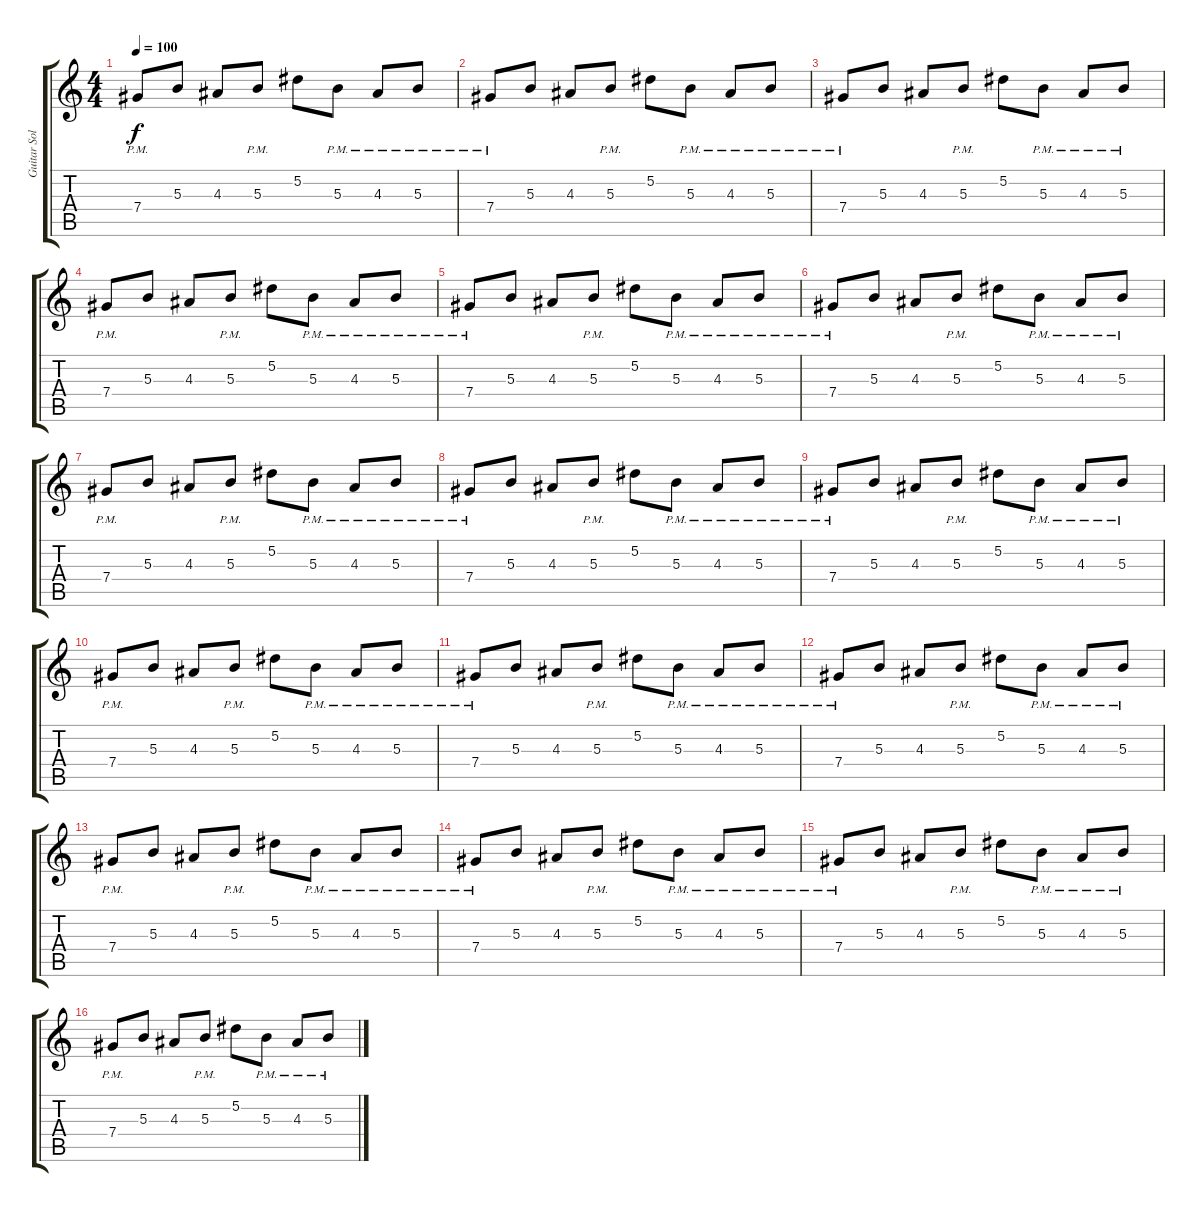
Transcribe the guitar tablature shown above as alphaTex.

\track ("Guitar Solo" "Guitar Sol") {instrument distortionguitar}
\staff {score tabs}
\tuning (Eb4 Bb3 Gb3 Db3 Ab2 Eb2) {hide}
\ts (4 4)
\tempo 100
\clef g2
\ks c
7.4{pm}.8{dy f} 5.3.8 4.3.8 5.3{pm}.8 5.2.8 5.3{pm}.8 4.3{pm}.8 5.3{pm}.8 |
7.4{pm}.8 5.3.8 4.3.8 5.3{pm}.8 5.2.8 5.3{pm}.8 4.3{pm}.8 5.3{pm}.8 |
7.4{pm}.8 5.3.8 4.3.8 5.3{pm}.8 5.2.8 5.3{pm}.8 4.3{pm}.8 5.3{pm}.8 |
7.4{pm}.8 5.3.8 4.3.8 5.3{pm}.8 5.2.8 5.3{pm}.8 4.3{pm}.8 5.3{pm}.8 |
7.4{pm}.8 5.3.8 4.3.8 5.3{pm}.8 5.2.8 5.3{pm}.8 4.3{pm}.8 5.3{pm}.8 |
7.4{pm}.8 5.3.8 4.3.8 5.3{pm}.8 5.2.8 5.3{pm}.8 4.3{pm}.8 5.3{pm}.8 |
7.4{pm}.8 5.3.8 4.3.8 5.3{pm}.8 5.2.8 5.3{pm}.8 4.3{pm}.8 5.3{pm}.8 |
7.4{pm}.8 5.3.8 4.3.8 5.3{pm}.8 5.2.8 5.3{pm}.8 4.3{pm}.8 5.3{pm}.8 |
7.4{pm}.8 5.3.8 4.3.8 5.3{pm}.8 5.2.8 5.3{pm}.8 4.3{pm}.8 5.3{pm}.8 |
7.4{pm}.8 5.3.8 4.3.8 5.3{pm}.8 5.2.8 5.3{pm}.8 4.3{pm}.8 5.3{pm}.8 |
7.4{pm}.8 5.3.8 4.3.8 5.3{pm}.8 5.2.8 5.3{pm}.8 4.3{pm}.8 5.3{pm}.8 |
7.4{pm}.8 5.3.8 4.3.8 5.3{pm}.8 5.2.8 5.3{pm}.8 4.3{pm}.8 5.3{pm}.8 |
7.4{pm}.8 5.3.8 4.3.8 5.3{pm}.8 5.2.8 5.3{pm}.8 4.3{pm}.8 5.3{pm}.8 |
7.4{pm}.8 5.3.8 4.3.8 5.3{pm}.8 5.2.8 5.3{pm}.8 4.3{pm}.8 5.3{pm}.8 |
7.4{pm}.8 5.3.8 4.3.8 5.3{pm}.8 5.2.8 5.3{pm}.8 4.3{pm}.8 5.3{pm}.8 |
7.4{pm}.8 5.3.8 4.3.8 5.3{pm}.8 5.2.8 5.3{pm}.8 4.3{pm}.8 5.3{pm}.8
